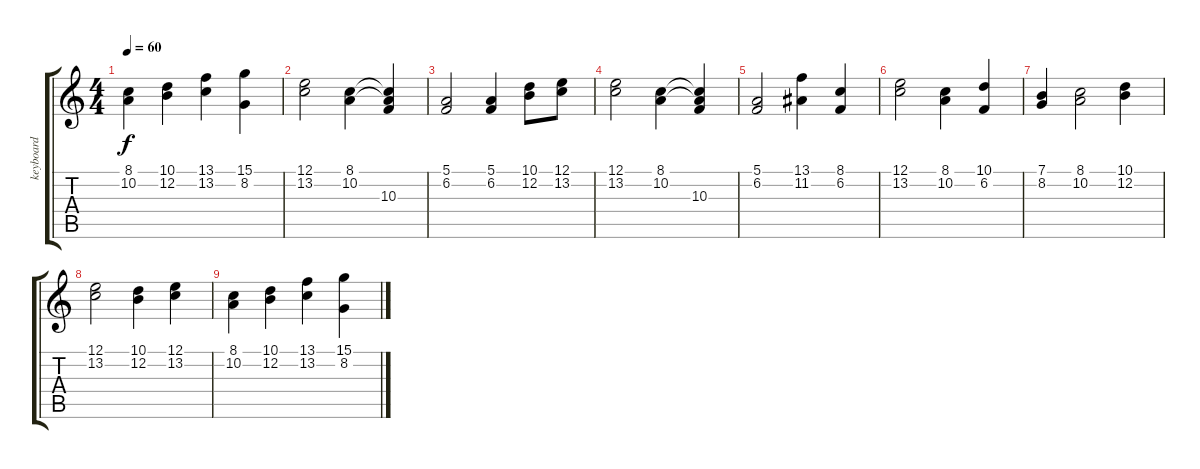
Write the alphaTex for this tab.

\track ("keyboard" "keyboard") {instrument stringensemble2}
\staff {score tabs}
\tuning (E4 B3 G3 D3 A2 D2) {hide}
\ts (4 4)
\tempo 60
\clef g2
\ks c
(8.1 10.2).4{dy f} (10.1 12.2).4 (13.1 13.2).4 (15.1 8.2).4 |
(12.1 13.2).2 (8.1 10.2).4 (8.1{t} 10.2{t} 10.3).4 |
(5.1 6.2).2 (5.1 6.2).4 (10.1 12.2).8 (12.1 13.2).8 |
(12.1 13.2).2 (8.1 10.2).4 (8.1{t} 10.2{t} 10.3).4 |
(5.1 6.2).2 (13.1 11.2).4 (8.1 6.2).4 |
(12.1 13.2).2 (8.1 10.2).4 (10.1 6.2).4 |
(7.1 8.2).4 (8.1 10.2).2 (10.1 12.2).4 |
(12.1 13.2).2 (10.1 12.2).4 (12.1 13.2).4 |
(8.1 10.2).4 (10.1 12.2).4 (13.1 13.2).4 (15.1 8.2).4
